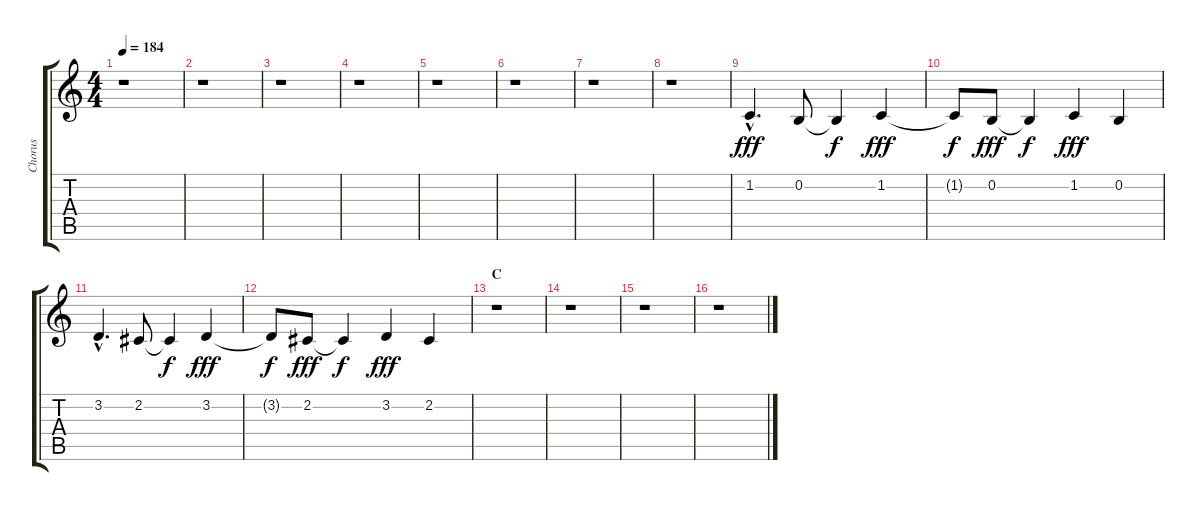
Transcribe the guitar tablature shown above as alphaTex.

\track ("Chorus" "Chorus") {instrument synthvoice}
\staff {score tabs}
\tuning (E4 B3 G3 D3 A2 E2) {hide}
\ts (4 4)
\tempo 184
\clef g2
\ks c
r.1{dy f} |
r.1 |
r.1 |
r.1 |
r.1 |
r.1 |
r.1 |
r.1 |
1.2{hac}.4{d dy fff} 0.2.8 0.2{t}.4{dy f} 1.2.4{dy fff} |
1.2{t}.8{dy f} 0.2.8{dy fff} 0.2{t}.4{dy f} 1.2.4{dy fff} 0.2.4 |
3.2{hac}.4{d} 2.2.8 2.2{t}.4{dy f} 3.2.4{dy fff} |
3.2{t}.8{dy f} 2.2.8{dy fff} 2.2{t}.4{dy f} 3.2.4{dy fff} 2.2.4 |
\section ("" "C")
r.1 |
r.1 |
r.1 |
r.1
